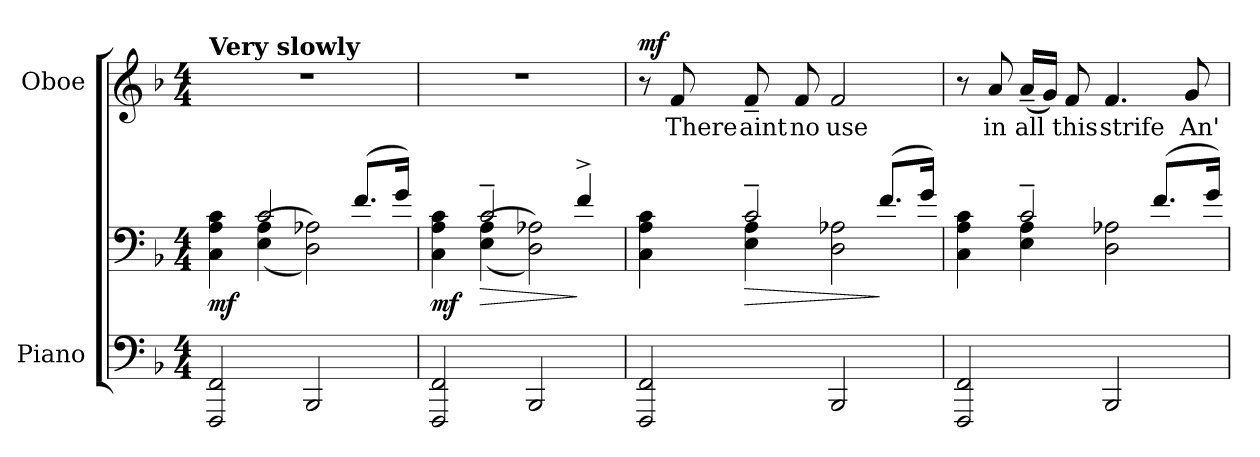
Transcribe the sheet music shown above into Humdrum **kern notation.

**kern	**kern	**dynam	**kern	**text	**dynam
*part2	*part2	*part2	*part1	*part1	*part1
*staff3	*staff2	*staff2/3	*staff1	*staff1	*staff1
*I"Piano	*	*	*I"Oboe	*	*
*I'Pno.	*	*	*I'Ob.	*	*
*clefF4	*clefF4	*	*clefG2	*	*
*k[b-]	*k[b-]	*	*k[b-]	*	*
*M4/4	*M4/4	*	*M4/4	*	*
*MM69	*MM69	*	*MM69	*	*
=1	=1	=1	=1	=1	=1
*	*^	*	*	*	*
!	!	!	!	!LO:TX:a:B:t=Very slowly	!	!
!	!	!	!LO:DY:b	!	!	!
2FFF/ 2FF/	4C\ 4A\ 4c\	4ryy	mf	1r	.	.
.	2c/	(>(4E\ 4A\	.	.	.	.
2BBB-/	.	2D\ 2A-X\))	.	.	.	.
.	(8.f/L	.	.	.	.	.
.	16g/Jk)	.	.	.	.	.
=2	=2	=2	=2	=2	=2	=2
!	!	!	!LO:DY:b	!	!	!
2FFF/ 2FF/	4C\ 4A\ 4c\	4ryy	mf	1r	.	.
!	!	!	!LO:HP:b	!	!	!
.	2c~/	(>(4E\ 4A\	>	.	.	.
2BBB-/	.	2D\ 2A-X\))	.	.	.	.
.	4f^/	.	]	.	.	.
=3	=3	=3	=3	=3	=3	=3
!	!	!	!	!	!	!LO:DY:a
2FFF/ 2FF/	4C\ 4A\ 4c\	4ryy	.	8r	.	mf
!	!	!	!	!	!LO:LY:b	!
.	.	.	.	8f/	There	.
!	!	!	!LO:HP:b	!	!LO:LY:b	!
.	2c~/	4E\ 4A\	>	8f~/	aint	.
!	!	!	!	!	!LO:LY:b	!
.	.	.	.	8f/	no	.
!	!	!	!	!	!LO:LY:b	!
2BBB-/	.	2D\ 2A-X\	.	2f/	use	.
.	(8.f/L	.	]	.	.	.
.	16g/Jk)	.	.	.	.	.
=4	=4	=4	=4	=4	=4	=4
2FFF/ 2FF/	4C\ 4A\ 4c\	4ryy	.	8r	.	.
!	!	!	!	!	!LO:LY:b	!
.	.	.	.	8a/	in	.
!	!	!	!	!	!LO:LY:b	!
.	2c~/	4E\ 4A\	.	(16a~/LL	all	.
.	.	.	.	16g/JJ)	.	.
!	!	!	!	!	!LO:LY:b	!
.	.	.	.	8f/	this	.
!	!	!	!	!	!LO:LY:b	!
2BBB-/	.	2D\ 2A-X\	.	4.f/	strife	.
.	(8.f/L	.	.	.	.	.
!	!	!	!	!	!LO:LY:b	!
.	.	.	.	8g/	An'	.
.	16g/Jk)	.	.	.	.	.
*	*v	*v	*	*	*	*
=	=	=	=	=	=
*-	*-	*-	*-	*-	*-
